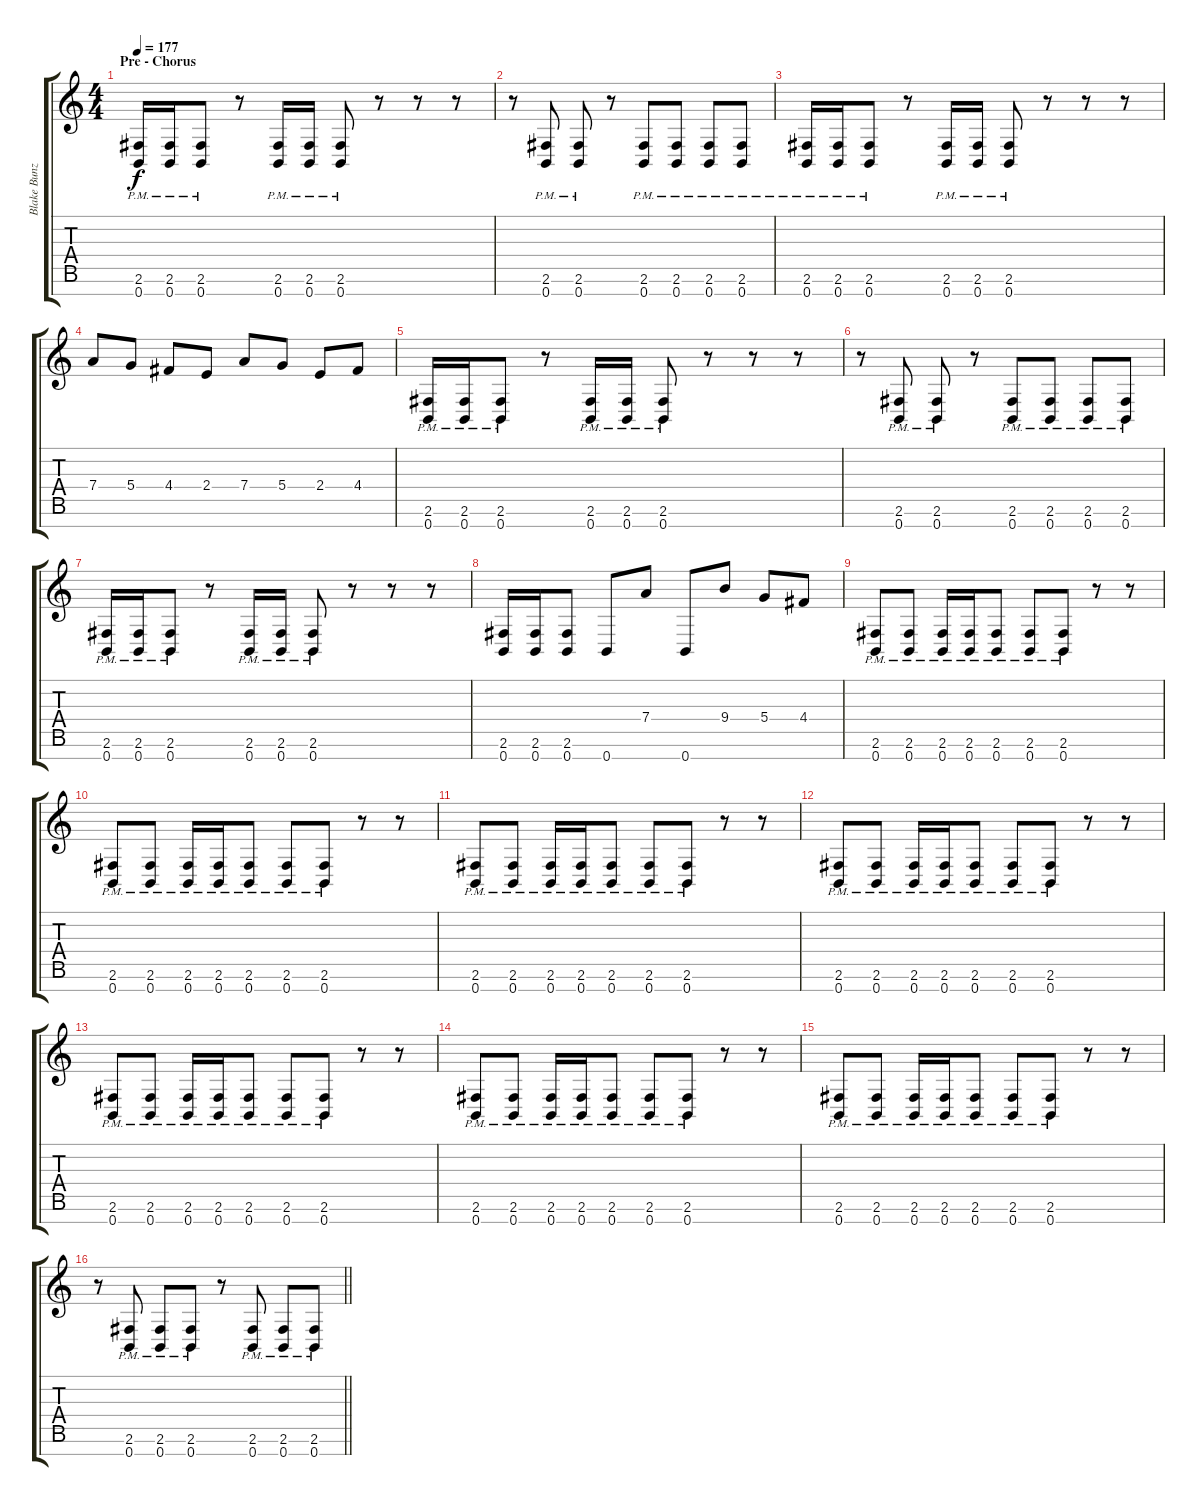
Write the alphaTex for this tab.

\track ("Blake Bunzel (Rhythm Guitar)" "Blake Bunz") {instrument distortionguitar}
\staff {score tabs}
\tuning (E4 B3 G3 D3 A2 E2 B1) {hide}
\ts (4 4)
\section ("" "Pre - Chorus")
\tempo 177
\clef g2
\ks c
(2.6{pm} 0.7{pm}).16{dy f} (2.6{pm} 0.7{pm}).16 (2.6{pm} 0.7{pm}).8 r.8 (2.6{pm} 0.7{pm}).16 (2.6{pm} 0.7{pm}).16 (2.6{pm} 0.7{pm}).8 r.8 r.8 r.8 |
r.8 (2.6{pm} 0.7{pm}).8 (2.6{pm} 0.7{pm}).8 r.8 (2.6{pm} 0.7{pm}).8 (2.6{pm} 0.7{pm}).8 (2.6{pm} 0.7{pm}).8 (2.6{pm} 0.7{pm}).8 |
(2.6{pm} 0.7{pm}).16 (2.6{pm} 0.7{pm}).16 (2.6{pm} 0.7{pm}).8 r.8 (2.6{pm} 0.7{pm}).16 (2.6{pm} 0.7{pm}).16 (2.6{pm} 0.7{pm}).8 r.8 r.8 r.8 |
7.4.8 5.4.8 4.4.8 2.4.8 7.4.8 5.4.8 2.4.8 4.4.8 |
(2.6{pm} 0.7{pm}).16 (2.6{pm} 0.7{pm}).16 (2.6{pm} 0.7{pm}).8 r.8 (2.6{pm} 0.7{pm}).16 (2.6{pm} 0.7{pm}).16 (2.6{pm} 0.7{pm}).8 r.8 r.8 r.8 |
r.8 (2.6{pm} 0.7{pm}).8 (2.6{pm} 0.7{pm}).8 r.8 (2.6{pm} 0.7{pm}).8 (2.6{pm} 0.7{pm}).8 (2.6{pm} 0.7{pm}).8 (2.6{pm} 0.7{pm}).8 |
(2.6{pm} 0.7{pm}).16 (2.6{pm} 0.7{pm}).16 (2.6{pm} 0.7{pm}).8 r.8 (2.6{pm} 0.7{pm}).16 (2.6{pm} 0.7{pm}).16 (2.6{pm} 0.7{pm}).8 r.8 r.8 r.8 |
(2.6 0.7).16 (2.6 0.7).16 (2.6 0.7).8 0.7.8 7.4.8 0.7.8 9.4.8 5.4.8 4.4.8 |
(2.6{pm} 0.7{pm}).8 (2.6{pm} 0.7{pm}).8 (2.6{pm} 0.7{pm}).16 (2.6{pm} 0.7{pm}).16 (2.6{pm} 0.7{pm}).8 (2.6{pm} 0.7{pm}).8 (2.6{pm} 0.7{pm}).8 r.8 r.8 |
(2.6{pm} 0.7{pm}).8 (2.6{pm} 0.7{pm}).8 (2.6{pm} 0.7{pm}).16 (2.6{pm} 0.7{pm}).16 (2.6{pm} 0.7{pm}).8 (2.6{pm} 0.7{pm}).8 (2.6{pm} 0.7{pm}).8 r.8 r.8 |
(2.6{pm} 0.7{pm}).8 (2.6{pm} 0.7{pm}).8 (2.6{pm} 0.7{pm}).16 (2.6{pm} 0.7{pm}).16 (2.6{pm} 0.7{pm}).8 (2.6{pm} 0.7{pm}).8 (2.6{pm} 0.7{pm}).8 r.8 r.8 |
(2.6{pm} 0.7{pm}).8 (2.6{pm} 0.7{pm}).8 (2.6{pm} 0.7{pm}).16 (2.6{pm} 0.7{pm}).16 (2.6{pm} 0.7{pm}).8 (2.6{pm} 0.7{pm}).8 (2.6{pm} 0.7{pm}).8 r.8 r.8 |
(2.6{pm} 0.7{pm}).8 (2.6{pm} 0.7{pm}).8 (2.6{pm} 0.7{pm}).16 (2.6{pm} 0.7{pm}).16 (2.6{pm} 0.7{pm}).8 (2.6{pm} 0.7{pm}).8 (2.6{pm} 0.7{pm}).8 r.8 r.8 |
(2.6{pm} 0.7{pm}).8 (2.6{pm} 0.7{pm}).8 (2.6{pm} 0.7{pm}).16 (2.6{pm} 0.7{pm}).16 (2.6{pm} 0.7{pm}).8 (2.6{pm} 0.7{pm}).8 (2.6{pm} 0.7{pm}).8 r.8 r.8 |
(2.6{pm} 0.7{pm}).8 (2.6{pm} 0.7{pm}).8 (2.6{pm} 0.7{pm}).16 (2.6{pm} 0.7{pm}).16 (2.6{pm} 0.7{pm}).8 (2.6{pm} 0.7{pm}).8 (2.6{pm} 0.7{pm}).8 r.8 r.8 |
\barLineRight lightlight
r.8 (2.6{pm} 0.7{pm}).8 (2.6{pm} 0.7{pm}).8 (2.6{pm} 0.7{pm}).8 r.8 (2.6{pm} 0.7{pm}).8 (2.6{pm} 0.7{pm}).8 (2.6{pm} 0.7{pm}).8
